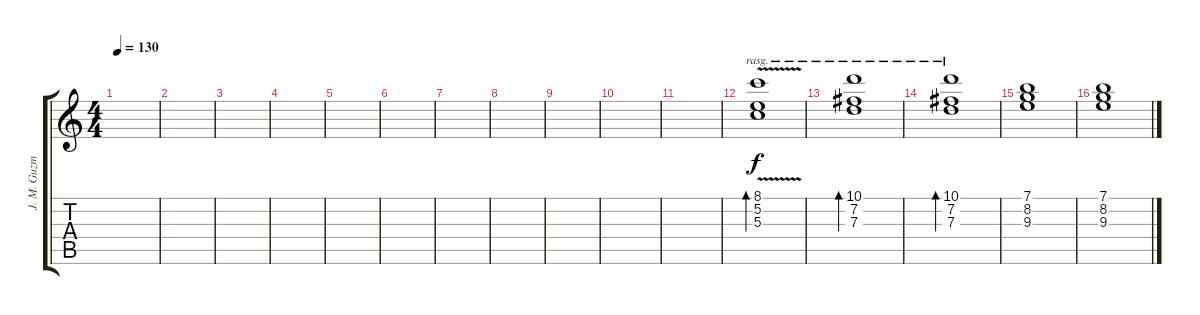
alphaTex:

\track ("J. M. Guzman" "J. M. Guzm") {instrument acousticguitarsteel}
\staff {score tabs}
\tuning (E4 B3 G3 D3 A2 E2) {hide}
\ts (4 4)
\tempo 130
\clef g2
\ks c
|
|
|
|
|
|
|
|
|
|
|
(8.1 5.2 5.3{v}).1{bd 240 rasg ii} |
(10.1 7.2 7.3).1{bd 240 rasg ii} |
(10.1 7.2 7.3).1{bd 240 rasg ii} |
(7.1 8.2 9.3).1 |
(7.1 8.2 9.3).1
